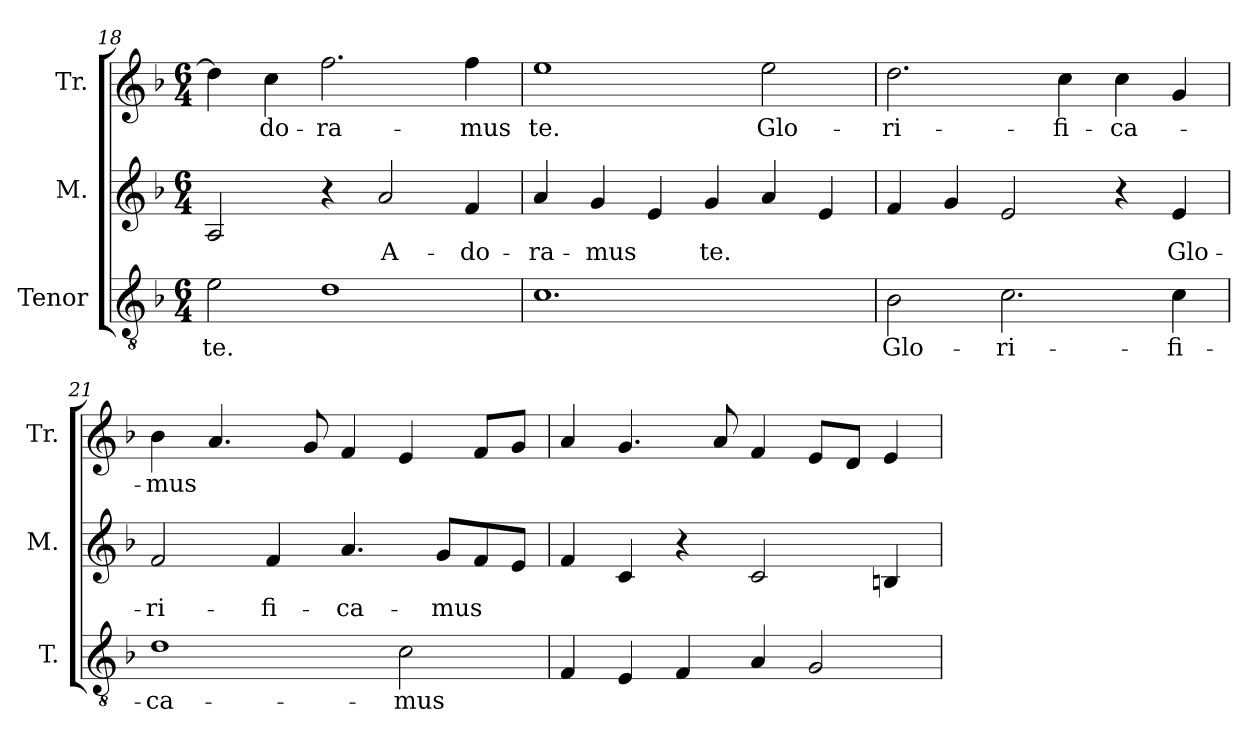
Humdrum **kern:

**kern	**text	**kern	**text	**kern	**text
*part3	*part3	*part2	*part2	*part1	*part1
*staff3	*staff3	*staff2	*staff2	*staff1	*staff1
*I"Tenor	*	*I"M.	*	*I"Tr.	*
*I'T.	*	*I'M.	*	*I'Tr.	*
*clefGv2	*	*clefG2	*	*clefG2	*
*k[b-]	*	*k[b-]	*	*k[b-]	*
*F:	*	*F:	*	*F:	*
*M6/4	*	*M6/4	*	*M6/4	*
=18	=18	=18	=18	=18	=18
!	!LO:LY:b:cj	!	!	!	!
2e\	te.	2A/	.	4dd\]	.
!	!	!	!	!	!LO:LY:b:cj
.	.	.	.	4cc\	-do-
!	!	!	!	!	!LO:LY:b:cj
1d	.	4r	.	2.ff\	-ra-
!	!	!	!LO:LY:b:cj	!	!
.	.	2a/	A-	.	.
!	!	!	!LO:LY:b:cj	!	!LO:LY:b:cj
.	.	4f/	-do-	4ff\	-mus
!!LO:PB:g=z
=19	=19	=19	=19	=19	=19
!	!	!	!LO:LY:b:cj	!	!LO:LY:b:cj
1.c	.	4a/	-ra-	1ee	te.
!	!	!	!LO:LY:b	!	!
.	.	4g/	-mus	.	.
.	.	4e/	.	.	.
!	!	!	!LO:LY:b:cj	!	!
.	.	4g/	te.	.	.
!	!	!	!	!	!LO:LY:b:cj
.	.	4a/	.	2ee\	Glo-
.	.	4e/	.	.	.
=20	=20	=20	=20	=20	=20
!	!LO:LY:b:cj	!	!	!	!LO:LY:b:cj
2B-\	Glo-	4f/	.	2.dd\	-ri-
.	.	4g/	.	.	.
!	!LO:LY:b:cj	!	!	!	!
2.c\	-ri-	2e/	.	.	.
!	!	!	!	!	!LO:LY:b:cj
.	.	.	.	4cc\	-fi-
!	!	!	!	!	!LO:LY:b:cj
.	.	4r	.	4cc\	-ca-
!	!LO:LY:b:cj	!	!LO:LY:b:cj	!	!
4c\	-fi-	4e/	Glo-	4g/	.
=21	=21	=21	=21	=21	=21
!	!LO:LY:b:cj	!	!LO:LY:b:cj	!	!LO:LY:b
1d	-ca-	2f/	-ri-	4b-\	-mus
.	.	.	.	4.a/	.
!	!	!	!LO:LY:b:cj	!	!
.	.	4f/	-fi-	.	.
.	.	.	.	8g/	.
!	!	!	!LO:LY:b:cj	!	!
.	.	4.a/	-ca-	4f/	.
!	!LO:LY:b	!	!	!	!
2c\	-mus	.	.	4e/	.
!	!	!	!LO:LY:b	!	!
.	.	8g/L	-mus	.	.
.	.	8f/	.	8f/L	.
.	.	8e/J	.	8g/J	.
=22	=22	=22	=22	=22	=22
4F/	.	4f/	.	4a/	.
4E/	.	4c/	.	4.g/	.
4F/	.	4r	.	.	.
.	.	.	.	8a/	.
4A/	.	2c/	.	4f/	.
2G/	.	.	.	8e/L	.
.	.	.	.	8d/J	.
.	.	4Bn/	.	4e/	.
=	=	=	=	=	=
*-	*-	*-	*-	*-	*-
